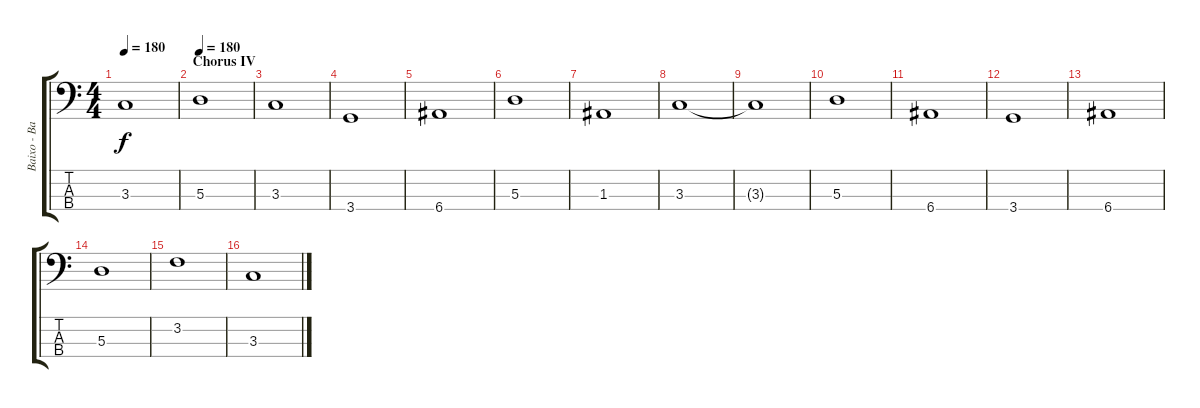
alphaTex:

\track ("Baixo - Bass" "Baixo - Ba") {instrument electricbassfinger}
\staff {score tabs}
\tuning (G2 D2 A1 E1) {hide}
\ts (4 4)
\tempo 180
\clef f4
\ks c
3.3{t}.1{dy f} |
\section ("" "Chorus IV")
\tempo 180
5.3.1 |
3.3.1 |
3.4.1 |
6.4.1 |
5.3.1 |
1.3.1 |
3.3.1 |
3.3{t}.1 |
5.3.1 |
6.4.1 |
3.4.1 |
6.4.1 |
5.3.1 |
3.2.1 |
3.3.1
